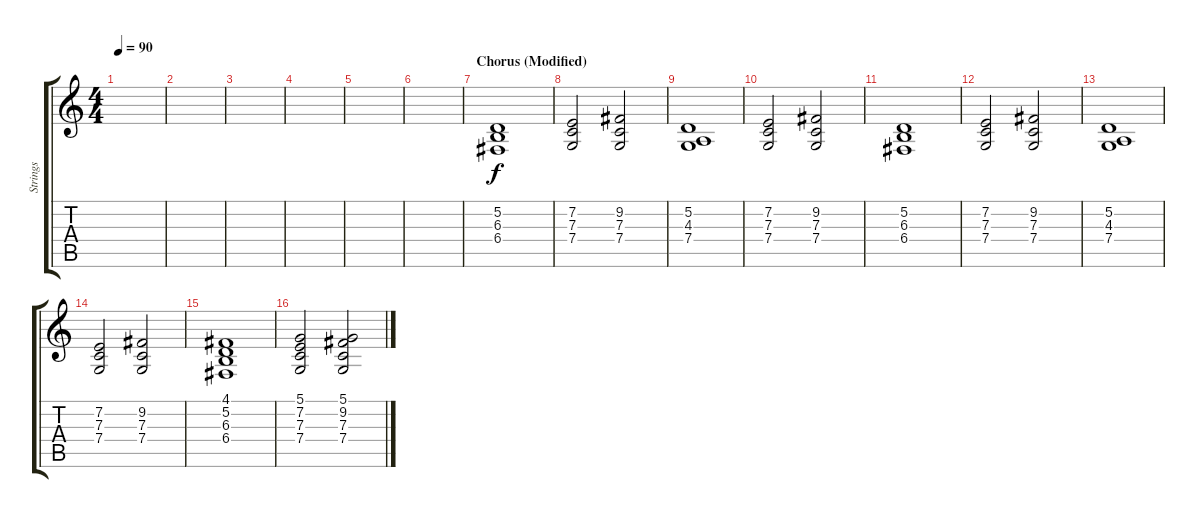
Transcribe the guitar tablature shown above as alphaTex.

\track ("Strings" "Strings") {instrument synthstrings1}
\staff {score tabs}
\tuning (D4 A3 F3 C3 G2 C2) {hide}
\ts (4 4)
\tempo 90
\clef g2
\ks c
|
|
|
|
|
|
\section ("" "Chorus (Modified)")
(5.2 6.3 6.4).1 |
(7.2 7.3 7.4).2 (9.2 7.3 7.4).2 |
(5.2 4.3 7.4).1 |
(7.2 7.3 7.4).2 (9.2 7.3 7.4).2 |
(5.2 6.3 6.4).1 |
(7.2 7.3 7.4).2 (9.2 7.3 7.4).2 |
(5.2 4.3 7.4).1 |
(7.2 7.3 7.4).2 (9.2 7.3 7.4).2 |
(4.1 5.2 6.3 6.4).1 |
(5.1 7.2 7.3 7.4).2 (5.1 9.2 7.3 7.4).2
